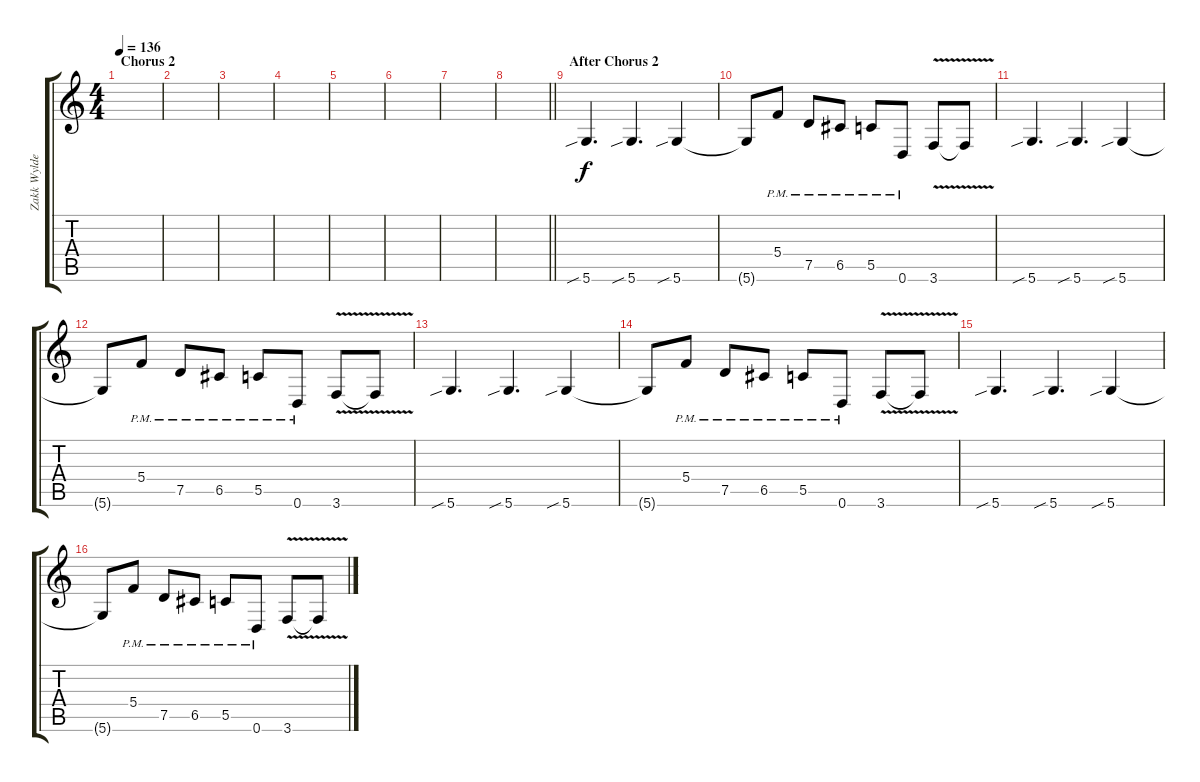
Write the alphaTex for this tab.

\track ("Zakk Wylde" "Zakk Wylde") {instrument distortionguitar}
\staff {score tabs}
\tuning (D4 A3 F3 C3 G2 D2) {hide}
\ts (4 4)
\section ("" "Chorus 2")
\tempo 136
\clef g2
\ks c
|
|
|
|
|
|
|
\barLineRight lightlight
|
\section ("" "After Chorus 2")
5.6{sib}.4{d} 5.6{sib}.4{d} 5.6{sib}.4 |
5.6{t}.8 5.4{pm}.8 7.5{pm}.8 6.5{pm}.8 5.5{pm}.8 0.6{pm}.8 3.6{v}.8 3.6{t}.8 |
5.6{sib}.4{d} 5.6{sib}.4{d} 5.6{sib}.4 |
5.6{t}.8 5.4{pm}.8 7.5{pm}.8 6.5{pm}.8 5.5{pm}.8 0.6{pm}.8 3.6{v}.8 3.6{t}.8 |
5.6{sib}.4{d} 5.6{sib}.4{d} 5.6{sib}.4 |
5.6{t}.8 5.4{pm}.8 7.5{pm}.8 6.5{pm}.8 5.5{pm}.8 0.6{pm}.8 3.6{v}.8 3.6{t}.8 |
5.6{sib}.4{d} 5.6{sib}.4{d} 5.6{sib}.4 |
5.6{t}.8 5.4{pm}.8 7.5{pm}.8 6.5{pm}.8 5.5{pm}.8 0.6{pm}.8 3.6{v}.8 3.6{t}.8
